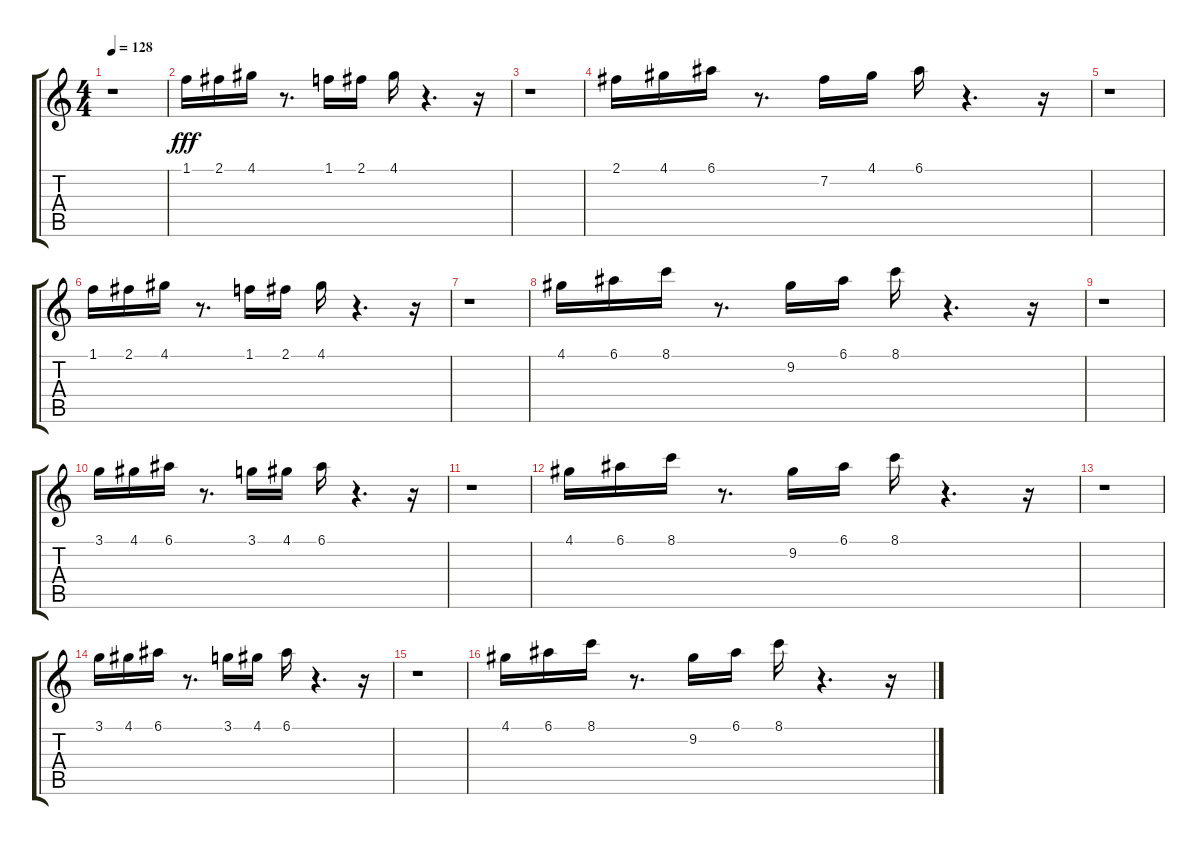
\track "" {instrument distortionguitar}
\staff {score tabs}
\tuning (E4 B3 G3 D3 A2 E2) {hide}
\ts (4 4)
\tempo 128
\clef g2
\ks c
r.1{dy fff} |
1.1.16 2.1.16 4.1.16 r.8{d} 1.1.16 2.1.16 4.1.16 r.4{d} r.16 |
r.1 |
2.1.16 4.1.16 6.1.16 r.8{d} 7.2.16 4.1.16 6.1.16 r.4{d} r.16 |
r.1 |
1.1.16 2.1.16 4.1.16 r.8{d} 1.1.16 2.1.16 4.1.16 r.4{d} r.16 |
r.1 |
4.1.16 6.1.16 8.1.16 r.8{d} 9.2.16 6.1.16 8.1.16 r.4{d} r.16 |
r.1 |
3.1.16 4.1.16 6.1.16 r.8{d} 3.1.16 4.1.16 6.1.16 r.4{d} r.16 |
r.1 |
4.1.16 6.1.16 8.1.16 r.8{d} 9.2.16 6.1.16 8.1.16 r.4{d} r.16 |
r.1 |
3.1.16 4.1.16 6.1.16 r.8{d} 3.1.16 4.1.16 6.1.16 r.4{d} r.16 |
r.1 |
4.1.16 6.1.16 8.1.16 r.8{d} 9.2.16 6.1.16 8.1.16 r.4{d} r.16
